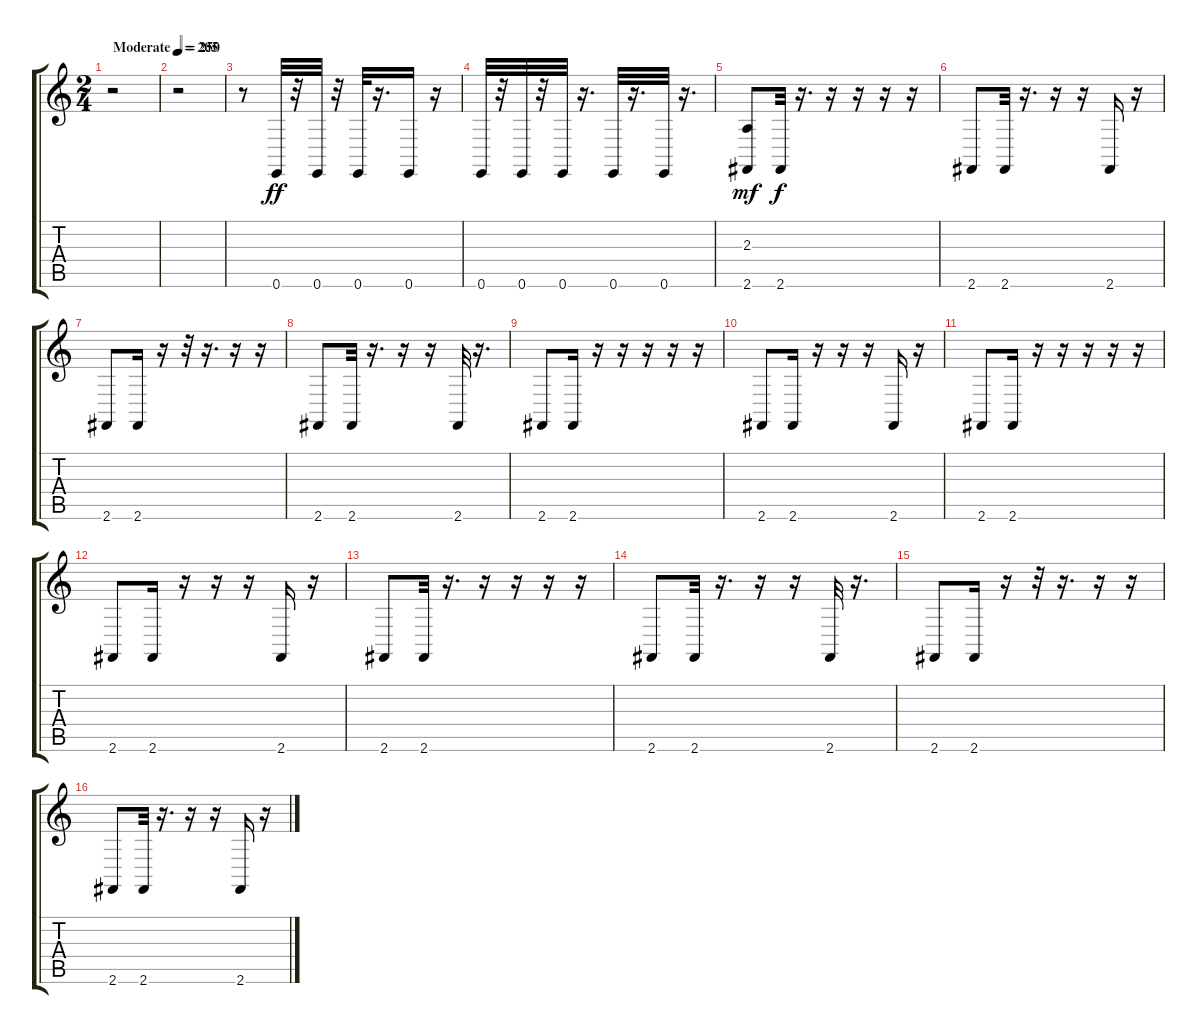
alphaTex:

\track "" {instrument acousticgrandpiano}
\staff {score tabs}
\tuning (E4 B3 G3 D3 A2 E2) {hide}
\ts (2 4)
\tempo (250 "Moderate")
\clef g2
\ks c
r.2{dy ff instrument acousticgrandpiano} |
\tempo 205
r.2 |
r.8 0.6.32 r.32 0.6.32 r.32 0.6.32 r.16{d} 0.6.16 r.16 |
0.6.32 r.32 0.6.32 r.32 0.6.32 r.16{d} 0.6.32 r.16{d} 0.6.32 r.16{d} |
(2.3 2.6).8{dy mf} 2.6.32{dy f} r.16{d} r.16 r.16 r.16 r.16 |
2.6.8 2.6.32 r.16{d} r.16 r.16 2.6.16 r.16 |
2.6.8 2.6.16 r.16 r.32 r.16{d} r.16 r.16 |
2.6.8 2.6.32 r.16{d} r.16 r.16 2.6.32 r.16{d} |
2.6.8 2.6.16 r.16 r.16 r.16 r.16 r.16 |
2.6.8 2.6.16 r.16 r.16 r.16 2.6.16 r.16 |
2.6.8 2.6.16 r.16 r.16 r.16 r.16 r.16 |
2.6.8 2.6.16 r.16 r.16 r.16 2.6.16 r.16 |
2.6.8 2.6.32 r.16{d} r.16 r.16 r.16 r.16 |
2.6.8 2.6.32 r.16{d} r.16 r.16 2.6.32 r.16{d} |
2.6.8 2.6.16 r.16 r.32 r.16{d} r.16 r.16 |
2.6.8 2.6.32 r.16{d} r.16 r.16 2.6.16 r.16
